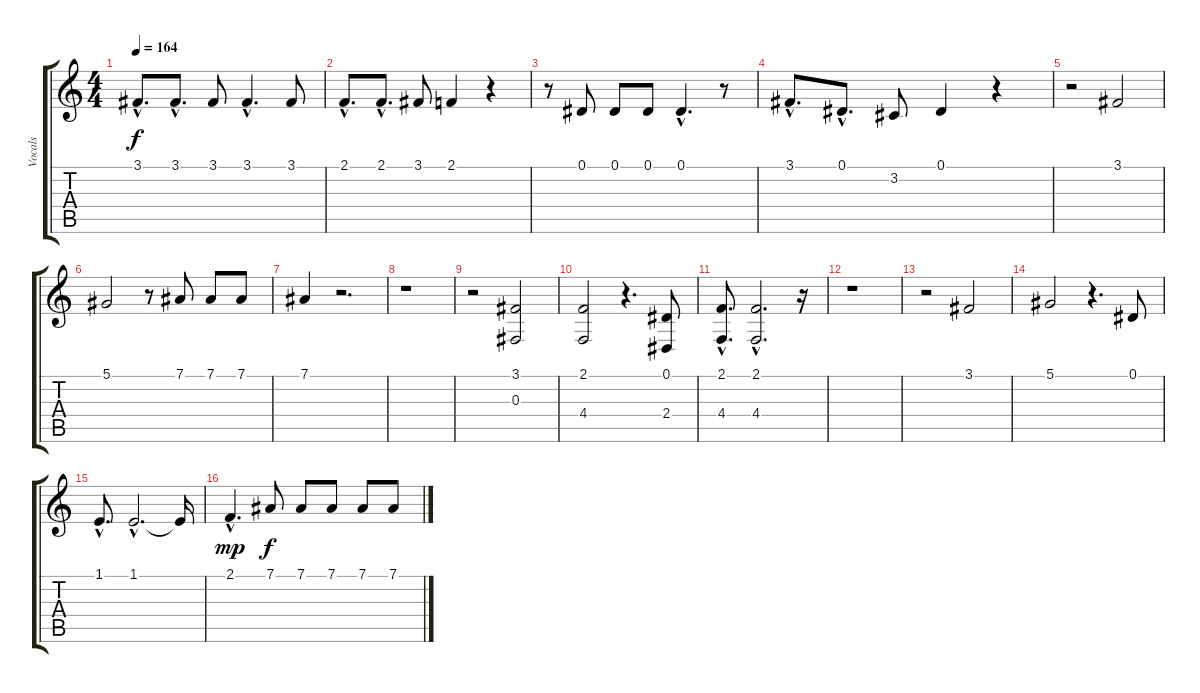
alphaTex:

\track ("Vocals" "Vocals") {instrument lead8bassandlead}
\staff {score tabs}
\tuning (Eb4 Bb3 Gb3 Db3 Ab2 Eb2) {hide}
\ts (4 4)
\tempo 164
\clef g2
\ks c
3.1{hac}.8{d dy f} 3.1{hac}.8{d} 3.1.8 3.1{hac}.4{d} 3.1.8 |
2.1{hac}.8{d} 2.1{hac}.8{d} 3.1.8 2.1.4 r.4 |
r.8 0.1.8 0.1.8 0.1.8 0.1{hac}.4{d} r.8 |
3.1{hac}.8{d} 0.1{hac}.8{d} 3.2.8 0.1.4 r.4 |
r.2 3.1.2 |
5.1.2 r.8 7.1.8 7.1.8 7.1.8 |
7.1.4 r.2{d} |
r.1 |
r.2 (3.1 0.3).2 |
(2.1 4.4).2 r.4{d} (0.1 2.4).8 |
(2.1{hac} 4.4{hac}).8{d} (2.1{hac} 4.4{hac}).2{d} r.16 |
r.1 |
r.2 3.1.2 |
5.1.2 r.4{d} 0.1.8 |
1.1{hac}.8{d} 1.1{hac}.2{d} 1.1{t}.16 |
2.1{hac}.4{d dy mp} 7.1.8{dy f} 7.1.8 7.1.8 7.1.8 7.1.8
